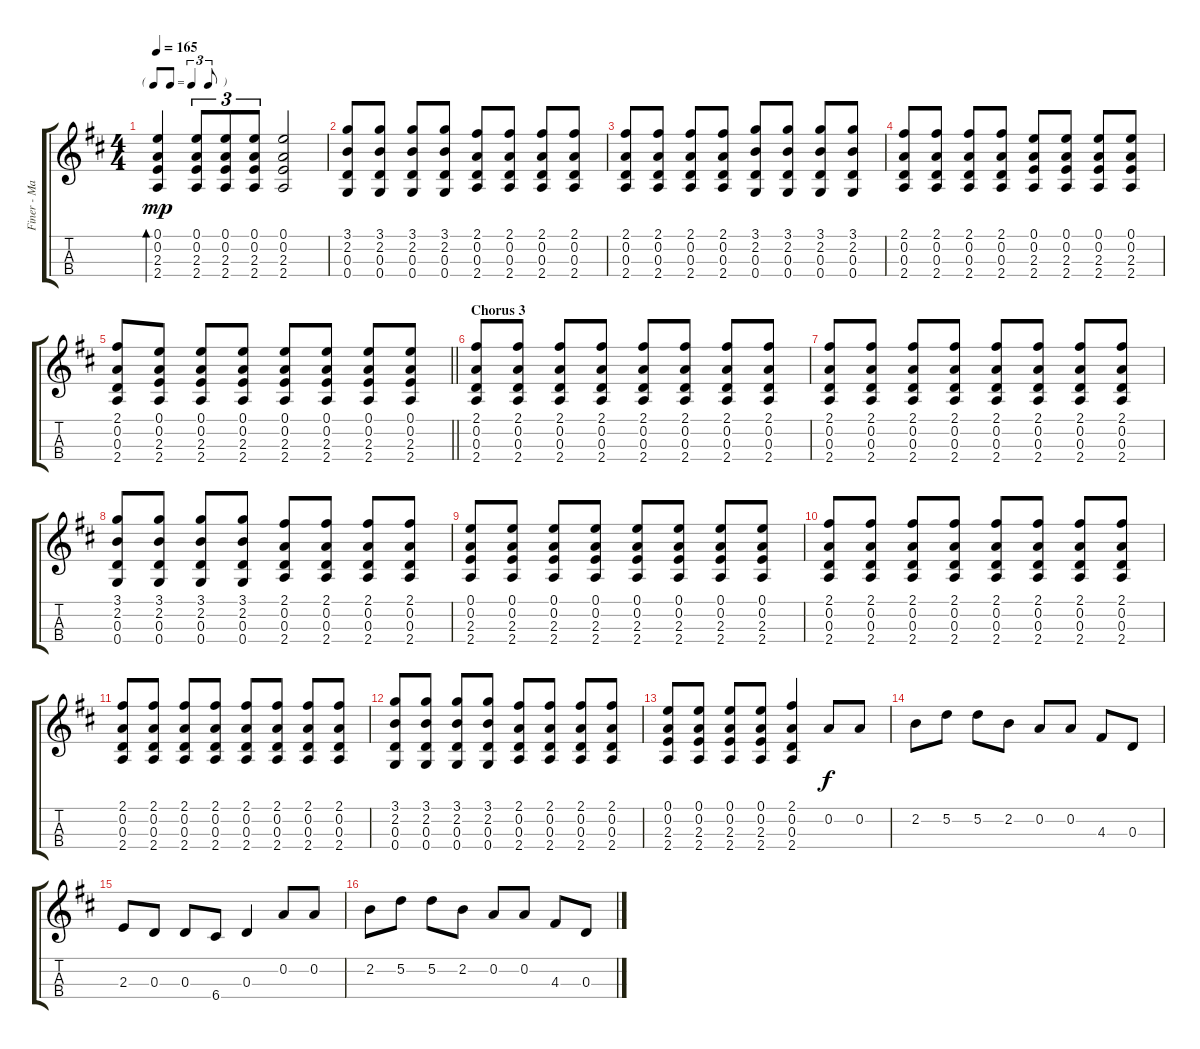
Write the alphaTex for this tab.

\track ("Finer - Mandolin" "Finer - Ma") {instrument banjo}
\staff {score tabs}
\tuning (E4 A3 D3 G2) {hide}
\displaytranspose 12
\ts (4 4)
\tf triplet8th
\tempo 165
\clef g2
\ks d
(0.1 0.2 2.3 2.4).4{bd 60 dy mp} (0.1 0.2 2.3 2.4).8{tu (3 2)} (0.1 0.2 2.3 2.4).8{tu (3 2)} (0.1 0.2 2.3 2.4).8{tu (3 2)} (0.1 0.2 2.3 2.4).2 |
(3.1 2.2 0.3 0.4).8 (3.1 2.2 0.3 0.4).8 (3.1 2.2 0.3 0.4).8 (3.1 2.2 0.3 0.4).8 (2.1 0.2 0.3 2.4).8 (2.1 0.2 0.3 2.4).8 (2.1 0.2 0.3 2.4).8 (2.1 0.2 0.3 2.4).8 |
(2.1 0.2 0.3 2.4).8 (2.1 0.2 0.3 2.4).8 (2.1 0.2 0.3 2.4).8 (2.1 0.2 0.3 2.4).8 (3.1 2.2 0.3 0.4).8 (3.1 2.2 0.3 0.4).8 (3.1 2.2 0.3 0.4).8 (3.1 2.2 0.3 0.4).8 |
(2.1 0.2 0.3 2.4).8 (2.1 0.2 0.3 2.4).8 (2.1 0.2 0.3 2.4).8 (2.1 0.2 0.3 2.4).8 (0.1 0.2 2.3 2.4).8 (0.1 0.2 2.3 2.4).8 (0.1 0.2 2.3 2.4).8 (0.1 0.2 2.3 2.4).8 |
\barLineRight lightlight
(2.1 0.2 0.3 2.4).8 (0.1 0.2 2.3 2.4).8 (0.1 0.2 2.3 2.4).8 (0.1 0.2 2.3 2.4).8 (0.1 0.2 2.3 2.4).8 (0.1 0.2 2.3 2.4).8 (0.1 0.2 2.3 2.4).8 (0.1 0.2 2.3 2.4).8 |
\section ("" "Chorus 3")
(2.1 0.2 0.3 2.4).8 (2.1 0.2 0.3 2.4).8 (2.1 0.2 0.3 2.4).8 (2.1 0.2 0.3 2.4).8 (2.1 0.2 0.3 2.4).8 (2.1 0.2 0.3 2.4).8 (2.1 0.2 0.3 2.4).8 (2.1 0.2 0.3 2.4).8 |
(2.1 0.2 0.3 2.4).8 (2.1 0.2 0.3 2.4).8 (2.1 0.2 0.3 2.4).8 (2.1 0.2 0.3 2.4).8 (2.1 0.2 0.3 2.4).8 (2.1 0.2 0.3 2.4).8 (2.1 0.2 0.3 2.4).8 (2.1 0.2 0.3 2.4).8 |
(3.1 2.2 0.3 0.4).8 (3.1 2.2 0.3 0.4).8 (3.1 2.2 0.3 0.4).8 (3.1 2.2 0.3 0.4).8 (2.1 0.2 0.3 2.4).8 (2.1 0.2 0.3 2.4).8 (2.1 0.2 0.3 2.4).8 (2.1 0.2 0.3 2.4).8 |
(0.1 0.2 2.3 2.4).8 (0.1 0.2 2.3 2.4).8 (0.1 0.2 2.3 2.4).8 (0.1 0.2 2.3 2.4).8 (0.1 0.2 2.3 2.4).8 (0.1 0.2 2.3 2.4).8 (0.1 0.2 2.3 2.4).8 (0.1 0.2 2.3 2.4).8 |
(2.1 0.2 0.3 2.4).8 (2.1 0.2 0.3 2.4).8 (2.1 0.2 0.3 2.4).8 (2.1 0.2 0.3 2.4).8 (2.1 0.2 0.3 2.4).8 (2.1 0.2 0.3 2.4).8 (2.1 0.2 0.3 2.4).8 (2.1 0.2 0.3 2.4).8 |
(2.1 0.2 0.3 2.4).8 (2.1 0.2 0.3 2.4).8 (2.1 0.2 0.3 2.4).8 (2.1 0.2 0.3 2.4).8 (2.1 0.2 0.3 2.4).8 (2.1 0.2 0.3 2.4).8 (2.1 0.2 0.3 2.4).8 (2.1 0.2 0.3 2.4).8 |
(3.1 2.2 0.3 0.4).8 (3.1 2.2 0.3 0.4).8 (3.1 2.2 0.3 0.4).8 (3.1 2.2 0.3 0.4).8 (2.1 0.2 0.3 2.4).8 (2.1 0.2 0.3 2.4).8 (2.1 0.2 0.3 2.4).8 (2.1 0.2 0.3 2.4).8 |
(0.1 0.2 2.3 2.4).8 (0.1 0.2 2.3 2.4).8 (0.1 0.2 2.3 2.4).8 (0.1 0.2 2.3 2.4).8 (2.1 0.2 0.3 2.4).4 0.2.8{dy f} 0.2.8 |
2.2.8 5.2.8 5.2.8 2.2.8 0.2.8 0.2.8 4.3.8 0.3.8 |
2.3.8 0.3.8 0.3.8 6.4.8 0.3.4 0.2.8 0.2.8 |
2.2.8 5.2.8 5.2.8 2.2.8 0.2.8 0.2.8 4.3.8 0.3.8
